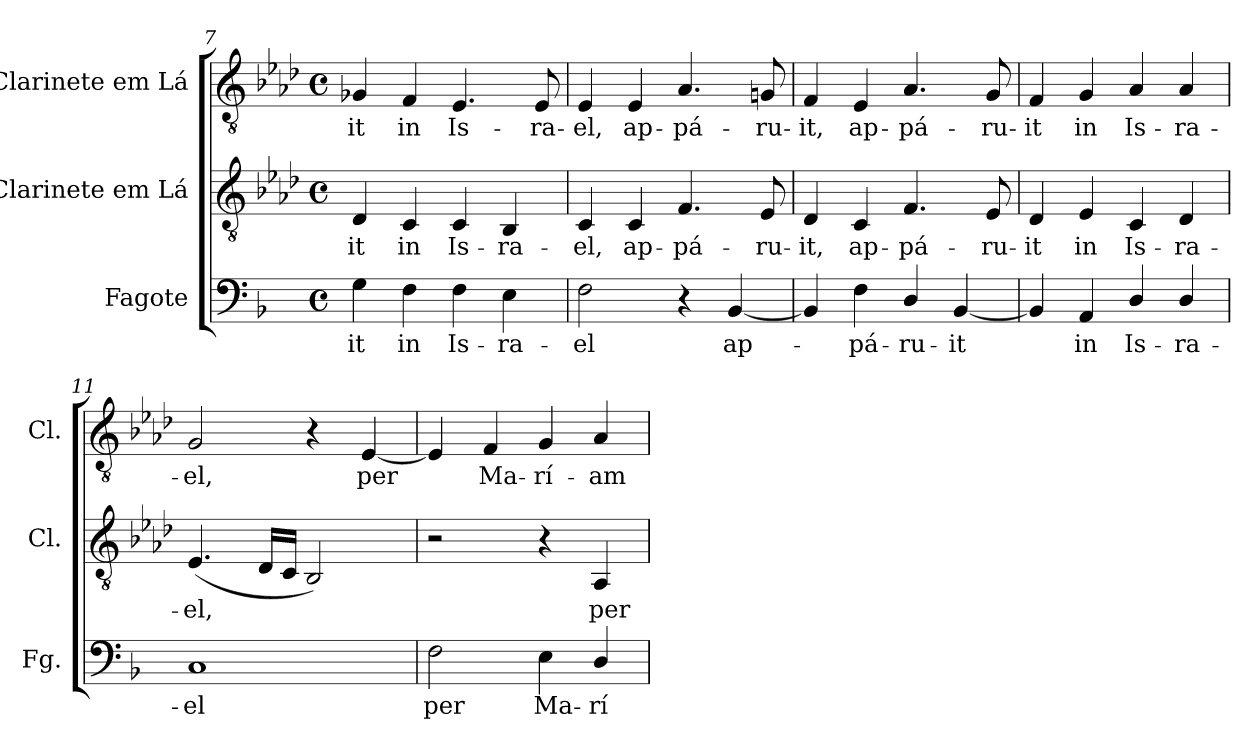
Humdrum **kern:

**kern	**text	**kern	**text	**kern	**text
*part3	*part3	*part2	*part2	*part1	*part1
*staff3	*staff3	*staff2	*staff2	*staff1	*staff1
*I"Fagote	*	*I"Clarinete em Lá	*	*I"Clarinete em Lá	*
*I'Fg.	*	*I'Cl.	*	*I'Cl.	*
!!LO:LB:g=z
*clefF4	*	*clefGv2	*	*clefGv2	*
*	*	*ITrd2c3	*	*ITrd2c3	*
*k[b-]	*	*k[b-]	*	*k[b-]	*
*F:	*	*F:	*	*F:	*
*M4/4	*	*M4/4	*	*M4/4	*
*met(c)	*	*met(c)	*	*met(c)	*
=7	=7	=7	=7	=7	=7
!	!LO:LY:b:color=#000000	!	!	!	!
!	!	!	!LO:LY:b:color=#000000	!	!
!	!	!	!	!	!LO:LY:b:color=#000000
4Gi\	-it	4BB-i/	-it	4E-Xi/	-it
!	!LO:LY:b:color=#000000	!	!	!	!
!	!	!	!LO:LY:b:color=#000000	!	!
!	!	!	!	!	!LO:LY:b:color=#000000
4Fi\	in	4AAi/	in	4Di/	in
!	!LO:LY:b:color=#000000	!	!	!	!
!	!	!	!LO:LY:b:color=#000000	!	!
!	!	!	!	!	!LO:LY:b:color=#000000
4Fi\	Is-	4AAi/	Is-	4.Ci/	Is-
!	!LO:LY:b:color=#000000	!	!	!	!
!	!	!	!LO:LY:b:color=#000000	!	!
4Ei\	-ra-	4GGi/	-ra-	.	.
!	!	!	!	!	!LO:LY:b:color=#000000
.	.	.	.	8Ci/	-ra-
=8	=8	=8	=8	=8	=8
!	!LO:LY:b:color=#000000	!	!	!	!
!	!	!	!LO:LY:b:color=#000000	!	!
!	!	!	!	!	!LO:LY:b:color=#000000
2Fi\	-el	4AAi/	-el,	4Ci/	-el,
!	!	!	!LO:LY:b:color=#000000	!	!
!	!	!	!	!	!LO:LY:b:color=#000000
.	.	4AAi/	ap-	4Ci/	ap-
!	!	!	!LO:LY:b:color=#000000	!	!
!	!	!	!	!	!LO:LY:b:color=#000000
4r	.	4.Di/	-pá-	4.Fi/	-pá-
!	!LO:LY:b:color=#000000	!	!	!	!
[<4BB-i/	ap-	.	.	.	.
!	!	!	!LO:LY:b:color=#000000	!	!
!	!	!	!	!	!LO:LY:b:color=#000000
.	.	8Ci/	-ru-	8Eni/	-ru-
=9	=9	=9	=9	=9	=9
!	!	!	!LO:LY:b:color=#000000	!	!
!	!	!	!	!	!LO:LY:b:color=#000000
4BB-i/]	.	4BB-i/	-it,	4Di/	-it,
!	!LO:LY:b:color=#000000	!	!	!	!
!	!	!	!LO:LY:b:color=#000000	!	!
!	!	!	!	!	!LO:LY:b:color=#000000
4Fi\	-pá-	4AAi/	ap-	4Ci/	ap-
!	!LO:LY:b:color=#000000	!	!	!	!
!	!	!	!LO:LY:b:color=#000000	!	!
!	!	!	!	!	!LO:LY:b:color=#000000
4Di/	-ru-	4.Di/	-pá-	4.Fi/	-pá-
!	!LO:LY:b:color=#000000	!	!	!	!
[<4BB-i/	-it	.	.	.	.
!	!	!	!LO:LY:b:color=#000000	!	!
!	!	!	!	!	!LO:LY:b:color=#000000
.	.	8Ci/	-ru-	8Ei/	-ru-
=10	=10	=10	=10	=10	=10
!	!	!	!LO:LY:b:color=#000000	!	!
!	!	!	!	!	!LO:LY:b:color=#000000
4BB-i/]	.	4BB-i/	-it	4Di/	-it
!	!LO:LY:b:color=#000000	!	!	!	!
!	!	!	!LO:LY:b:color=#000000	!	!
!	!	!	!	!	!LO:LY:b:color=#000000
4AAi/	in	4Ci/	in	4Ei/	in
!	!LO:LY:b:color=#000000	!	!	!	!
!	!	!	!LO:LY:b:color=#000000	!	!
!	!	!	!	!	!LO:LY:b:color=#000000
4Di/	Is-	4AAi/	Is-	4Fi/	Is-
!	!LO:LY:b:color=#000000	!	!	!	!
!	!	!	!LO:LY:b:color=#000000	!	!
!	!	!	!	!	!LO:LY:b:color=#000000
4Di/	-ra-	4BB-i/	-ra-	4Fi/	-ra-
=11	=11	=11	=11	=11	=11
!	!LO:LY:b:color=#000000	!	!	!	!
!	!	!	!LO:LY:b:color=#000000	!	!
!	!	!	!	!	!LO:LY:b:color=#000000
1Ci	-el	(4.Ci/	-el,	2Ei/	-el,
.	.	16BB-i/LL	.	.	.
.	.	16AAi/JJ	.	.	.
.	.	2GGi/)	.	4r	.
!	!	!	!	!	!LO:LY:b:color=#000000
.	.	.	.	[<4Ci/	per
=12	=12	=12	=12	=12	=12
!	!LO:LY:b:color=#000000	!	!	!	!
2Fi\	per	2r	.	4Ci/]	.
!	!	!	!	!	!LO:LY:b:color=#000000
.	.	.	.	4Di/	Ma-
!	!LO:LY:b:color=#000000	!	!	!	!
!	!	!	!	!	!LO:LY:b:color=#000000
4Ei\	Ma-	4r	.	4Ei/	-rí-
!	!LO:LY:b:color=#000000	!	!	!	!
!	!	!	!LO:LY:b:color=#000000	!	!
!	!	!	!	!	!LO:LY:b:color=#000000
4Di/	-rí-	4FFi/	per	4Fi/	-am
=	=	=	=	=	=
*-	*-	*-	*-	*-	*-
